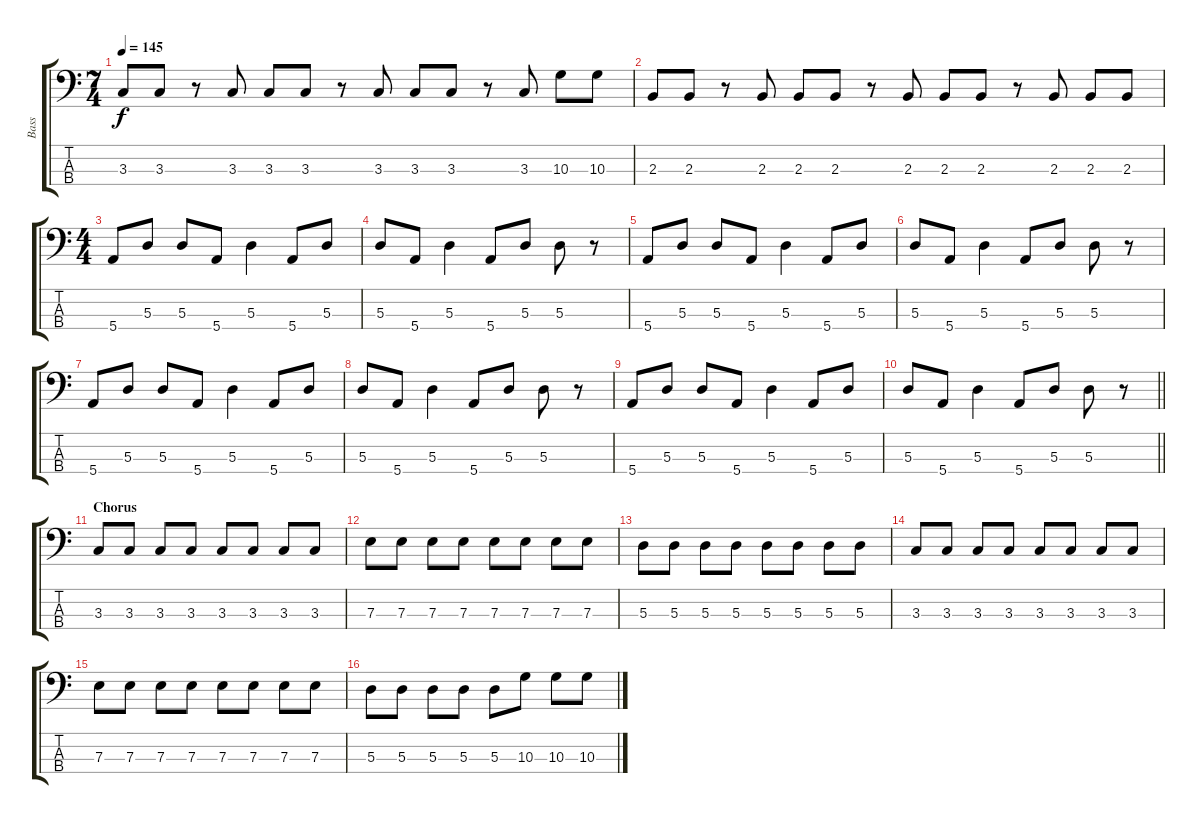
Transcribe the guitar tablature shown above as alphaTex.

\track ("Bass" "Bass") {instrument electricbassfinger}
\staff {score tabs}
\tuning (G2 D2 A1 E1) {hide}
\ts (7 4)
\tempo 145
\clef f4
\ks c
3.3.8{dy f} 3.3.8 r.8 3.3.8 3.3.8 3.3.8 r.8 3.3.8 3.3.8 3.3.8 r.8 3.3.8 10.3.8 10.3.8 |
2.3.8 2.3.8 r.8 2.3.8 2.3.8 2.3.8 r.8 2.3.8 2.3.8 2.3.8 r.8 2.3.8 2.3.8 2.3.8 |
\ts (4 4)
5.4.8 5.3.8 5.3.8 5.4.8 5.3.4 5.4.8 5.3.8 |
5.3.8 5.4.8 5.3.4 5.4.8 5.3.8 5.3.8 r.8 |
5.4.8 5.3.8 5.3.8 5.4.8 5.3.4 5.4.8 5.3.8 |
5.3.8 5.4.8 5.3.4 5.4.8 5.3.8 5.3.8 r.8 |
5.4.8 5.3.8 5.3.8 5.4.8 5.3.4 5.4.8 5.3.8 |
5.3.8 5.4.8 5.3.4 5.4.8 5.3.8 5.3.8 r.8 |
5.4.8 5.3.8 5.3.8 5.4.8 5.3.4 5.4.8 5.3.8 |
\barLineRight lightlight
5.3.8 5.4.8 5.3.4 5.4.8 5.3.8 5.3.8 r.8 |
\section ("" "Chorus")
3.3.8 3.3.8 3.3.8 3.3.8 3.3.8 3.3.8 3.3.8 3.3.8 |
7.3.8 7.3.8 7.3.8 7.3.8 7.3.8 7.3.8 7.3.8 7.3.8 |
5.3.8 5.3.8 5.3.8 5.3.8 5.3.8 5.3.8 5.3.8 5.3.8 |
3.3.8 3.3.8 3.3.8 3.3.8 3.3.8 3.3.8 3.3.8 3.3.8 |
7.3.8 7.3.8 7.3.8 7.3.8 7.3.8 7.3.8 7.3.8 7.3.8 |
5.3.8 5.3.8 5.3.8 5.3.8 5.3.8 10.3.8 10.3.8 10.3.8
